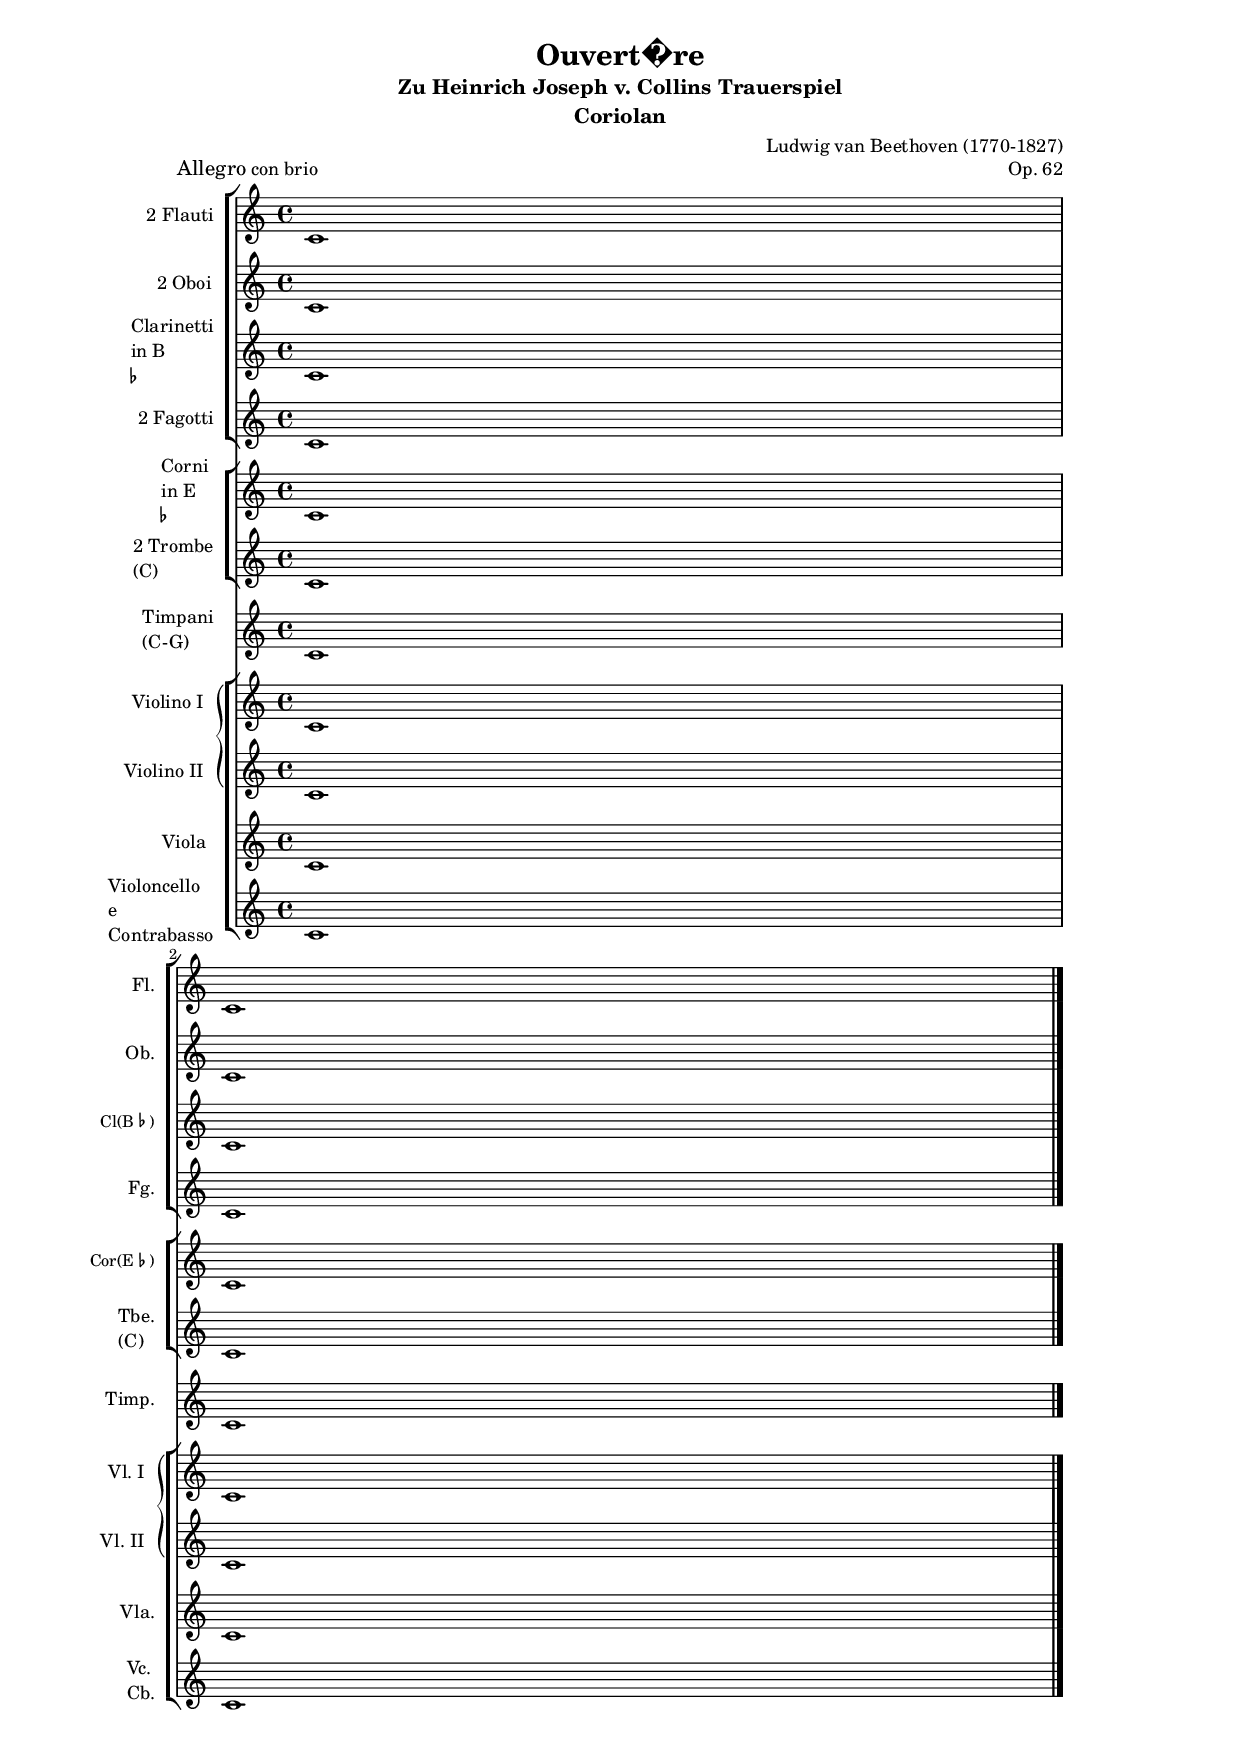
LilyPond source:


\version "2.3.22"


% Ugh, we need to override some LaTeX titling stuff
\header {
  title =	"Ouvert�re"
  subtitle =	"Zu Heinrich Joseph v. Collins Trauerspiel"
  subsubtitle =	\markup { \large \bold "Coriolan" }
  opus = "Op. 62"
  piece = \markup { \large Allegro con brio }
  composer = 	 "Ludwig van Beethoven (1770-1827)"

texidoc = "@cindex Orchestra Score
@cindex Coriolan Score
In an orchestral score (Beethoven's Coriolan overture), there are 
different instrument groups, and some of the instruments may be
transposed. Instruments are indicated either with a long or short name.
" }

#(set-global-staff-size 16)

raisedFlat = \markup { \raise #0.4 \smaller \smaller \flat  }



flauti =  \relative c' {
  \set Staff.instrument = #"2 Flauti"
  \set Staff.instr = #"Fl."
  \time 4/4
  c1 
  \break c
%  \break c
%  \break c
  \bar"|."
}

oboi =  \relative c' {
  \set Staff.instrument = #"2 Oboi"
  \set Staff.instr = #"Ob."
  c1 c
}

clarinetti =  \relative c' {
    \set Staff.instrument = \markup { \column < "Clarinetti" { "in B" \raisedFlat } > }
    \set Staff.instr = \markup { \smaller  { "Cl(B" \raisedFlat ")" } }

  c1 c
}

fagotti =  \relative c' {
  \set Staff.instrument = #"2 Fagotti"
  \set Staff.instr = #"Fg."
  c1 c
}

corni =  \relative c' {
    \set Staff.instrument = \markup { \column < "Corni" { "in E" \raisedFlat } > }
    \set Staff.instr = \markup { \smaller  { "Cor(E" \raisedFlat ")" } }

  c1 c
}

trombe =  \relative c' {
  \set Staff.instrument = \markup \column < "2 Trombe" "(C)" >
  \set Staff.instr = \markup \column <  "Tbe." "(C)" >

  c1 c
}

timpani =  \relative c' {
  \set Staff.instrument = \markup \column < "Timpani" "(C-G)" >
  \set Staff.instr = #"Timp."

  c1 c
}

violinoI =  \relative c' {
  \set Staff.instrument = #"Violino I  "
  \set Staff.instr = #"Vl. I  "
  c1 c
}

violinoII =  \relative c' {
  \set Staff.instrument = #"Violino II  "
  \set Staff.instr = #"Vl. II  "
  c1 c
}

viola =  \relative c' {
  \set Staff.instrument = #"Viola"
  \set Staff.instr = #"Vla."
  c1 c 
  %c
}

violoncello =  \relative c' {
  \set Staff.instrument = \markup \column < "Violoncello" "e" "Contrabasso" >
  \set Staff.instr = \markup \column <  "Vc." "Cb." >
  c1 c
}


\paper {
    indent=10.0\mm
    linewidth=150.0\mm
    raggedbottom = ##t 
}

#(set-global-staff-size 16)
\book {
    \score {
      << 
	\context StaffGroup ="legni" << 
	  \context Staff ="flauti" \flauti
	  \context Staff ="oboi" \oboi
	  \context Staff ="clarinetti" \clarinetti 
	  \context Staff ="fagotti" \fagotti 
	>>
	\context StaffGroup ="ottoni" <<
	  \context Staff ="corni" \corni
	  \context Staff ="trombe" \trombe
	>>
	\context StaffGroup ="timpani" <<
	  \context Staff ="timpani" \timpani
	 { 
	   \skip 1 
	   % Hmm: this forces a staff-bracket, that's good!
	   % However, I can't find where is decided on staff-bracket yes/no
	 }
	>>
	\context StaffGroup ="archi" <<
	  \context GrandStaff ="violini" <<
	    \context Staff ="violinoI" \violinoI
	    \context Staff ="violinoII" \violinoII
	  >>
	  \context Staff ="viola" \viola
	  \context Staff ="violoncello" \violoncello
	>>
      >>
      \layout {
	  \context {
	      \RemoveEmptyStaffContext
	  }
	  \context {
	      \Score
	      \override TimeSignature #'style = #'C
	  }
      }
    }
    % this is ignored?
    \paper {
	indent=10.0\mm
	linewidth=150.0\mm
    }
}
